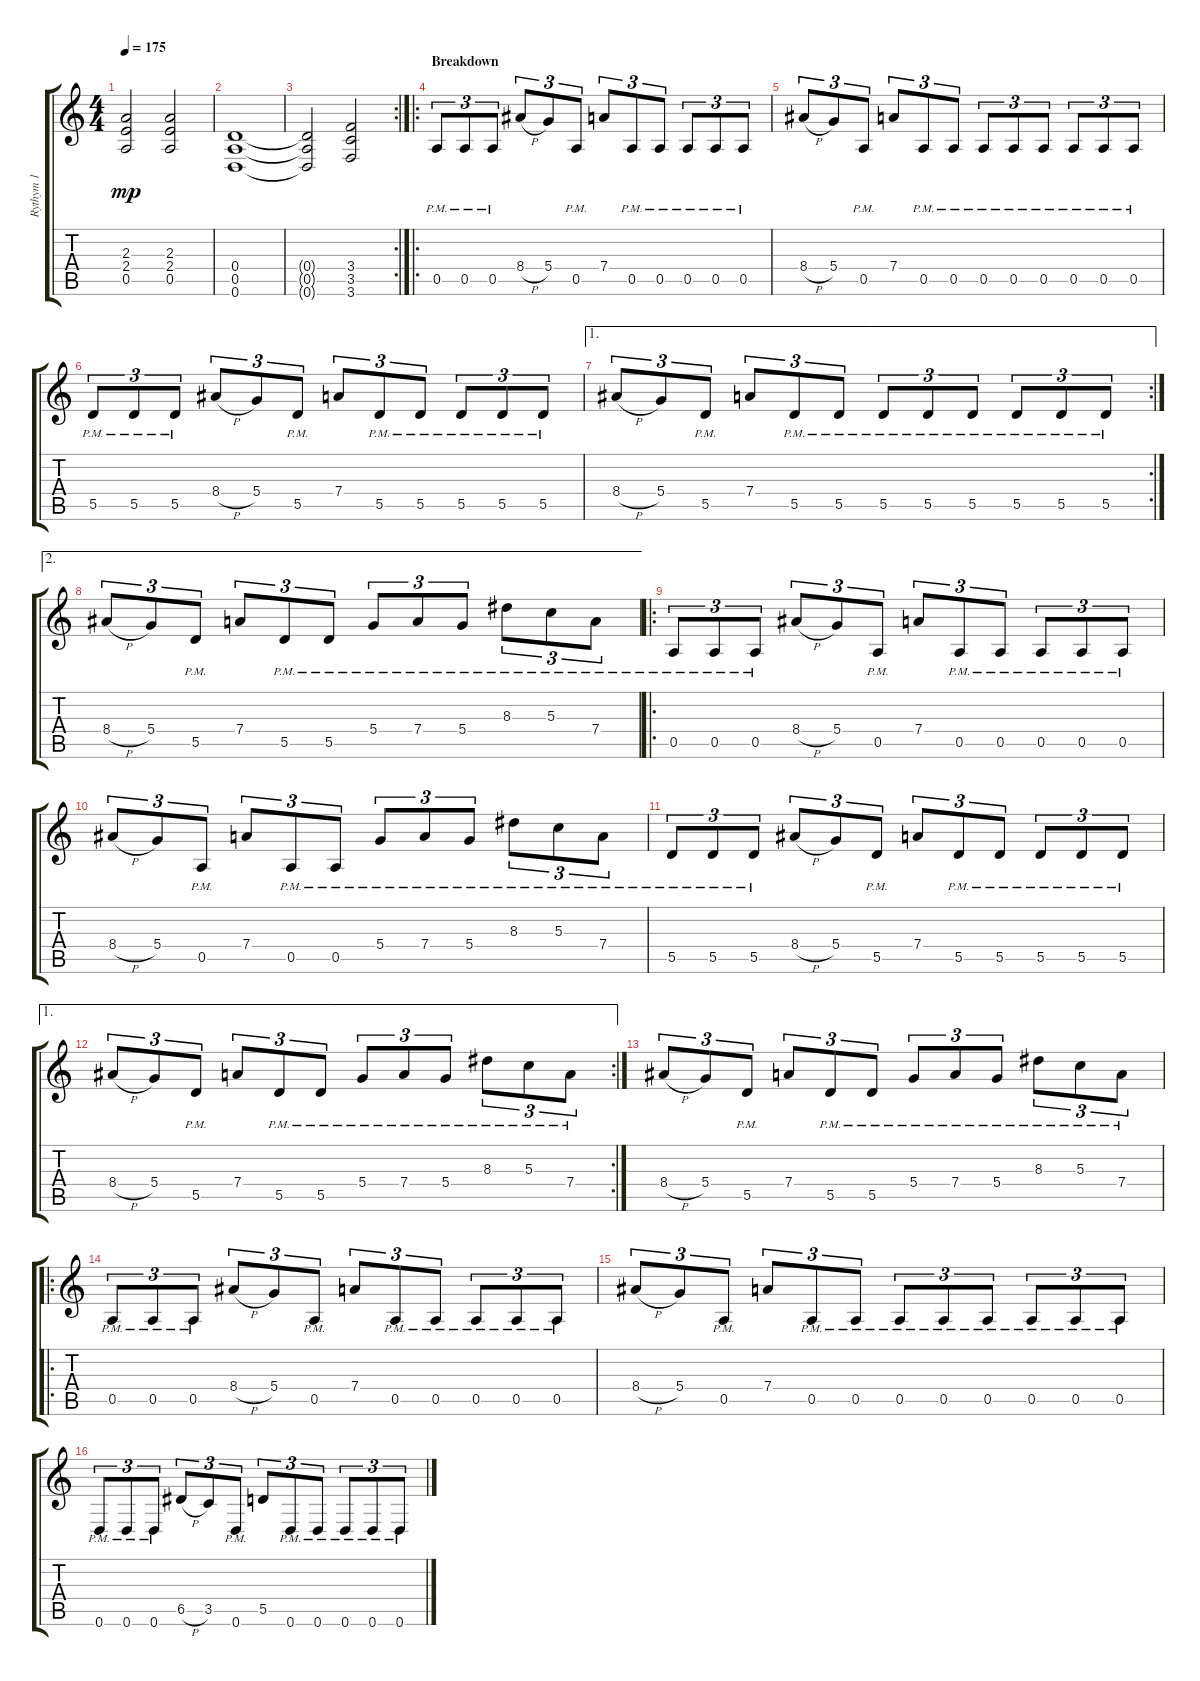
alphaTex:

\track ("Rythym 1" "Rythym 1") {instrument distortionguitar}
\staff {score tabs}
\tuning (E4 B3 G3 D3 A2 D2) {hide}
\ts (4 4)
\tempo 175
\clef g2
\ks c
(2.3{t} 2.4{t} 0.5{t}).2{dy mp} (2.3 2.4 0.5).2 |
(0.4 0.5 0.6).1 |
\rc 2
(0.4{t} 0.5{t} 0.6{t}).2 (3.4 3.5 3.6).2 |
\ro
\section ("" "Breakdown")
0.5{pm}.8{tu (3 2)} 0.5{pm}.8{tu (3 2)} 0.5{pm}.8{tu (3 2)} 8.4{h}.8{tu (3 2)} 5.4.8{tu (3 2)} 0.5{pm}.8{tu (3 2)} 7.4.8{tu (3 2)} 0.5{pm}.8{tu (3 2)} 0.5{pm}.8{tu (3 2)} 0.5{pm}.8{tu (3 2)} 0.5{pm}.8{tu (3 2)} 0.5{pm}.8{tu (3 2)} |
8.4{h}.8{tu (3 2)} 5.4.8{tu (3 2)} 0.5{pm}.8{tu (3 2)} 7.4.8{tu (3 2)} 0.5{pm}.8{tu (3 2)} 0.5{pm}.8{tu (3 2)} 0.5{pm}.8{tu (3 2)} 0.5{pm}.8{tu (3 2)} 0.5{pm}.8{tu (3 2)} 0.5{pm}.8{tu (3 2)} 0.5{pm}.8{tu (3 2)} 0.5{pm}.8{tu (3 2)} |
5.5{pm}.8{tu (3 2)} 5.5{pm}.8{tu (3 2)} 5.5{pm}.8{tu (3 2)} 8.4{h}.8{tu (3 2)} 5.4.8{tu (3 2)} 5.5{pm}.8{tu (3 2)} 7.4.8{tu (3 2)} 5.5{pm}.8{tu (3 2)} 5.5{pm}.8{tu (3 2)} 5.5{pm}.8{tu (3 2)} 5.5{pm}.8{tu (3 2)} 5.5{pm}.8{tu (3 2)} |
\ae 1
\rc 2
8.4{h}.8{tu (3 2)} 5.4.8{tu (3 2)} 5.5{pm}.8{tu (3 2)} 7.4.8{tu (3 2)} 5.5{pm}.8{tu (3 2)} 5.5{pm}.8{tu (3 2)} 5.5{pm}.8{tu (3 2)} 5.5{pm}.8{tu (3 2)} 5.5{pm}.8{tu (3 2)} 5.5{pm}.8{tu (3 2)} 5.5{pm}.8{tu (3 2)} 5.5{pm}.8{tu (3 2)} |
\ae 2
8.4{h}.8{tu (3 2)} 5.4.8{tu (3 2)} 5.5{pm}.8{tu (3 2)} 7.4.8{tu (3 2)} 5.5{pm}.8{tu (3 2)} 5.5{pm}.8{tu (3 2)} 5.4{pm}.8{tu (3 2)} 7.4{pm}.8{tu (3 2)} 5.4{pm}.8{tu (3 2)} 8.3{pm}.8{tu (3 2)} 5.3{pm}.8{tu (3 2)} 7.4{pm}.8{tu (3 2)} |
\ro
0.5{pm}.8{tu (3 2)} 0.5{pm}.8{tu (3 2)} 0.5{pm}.8{tu (3 2)} 8.4{h}.8{tu (3 2)} 5.4.8{tu (3 2)} 0.5{pm}.8{tu (3 2)} 7.4.8{tu (3 2)} 0.5{pm}.8{tu (3 2)} 0.5{pm}.8{tu (3 2)} 0.5{pm}.8{tu (3 2)} 0.5{pm}.8{tu (3 2)} 0.5{pm}.8{tu (3 2)} |
8.4{h}.8{tu (3 2)} 5.4.8{tu (3 2)} 0.5{pm}.8{tu (3 2)} 7.4.8{tu (3 2)} 0.5{pm}.8{tu (3 2)} 0.5{pm}.8{tu (3 2)} 5.4{pm}.8{tu (3 2)} 7.4{pm}.8{tu (3 2)} 5.4{pm}.8{tu (3 2)} 8.3{pm}.8{tu (3 2)} 5.3{pm}.8{tu (3 2)} 7.4{pm}.8{tu (3 2)} |
5.5{pm}.8{tu (3 2)} 5.5{pm}.8{tu (3 2)} 5.5{pm}.8{tu (3 2)} 8.4{h}.8{tu (3 2)} 5.4.8{tu (3 2)} 5.5{pm}.8{tu (3 2)} 7.4.8{tu (3 2)} 5.5{pm}.8{tu (3 2)} 5.5{pm}.8{tu (3 2)} 5.5{pm}.8{tu (3 2)} 5.5{pm}.8{tu (3 2)} 5.5{pm}.8{tu (3 2)} |
\ae 1
\rc 2
8.4{h}.8{tu (3 2)} 5.4.8{tu (3 2)} 5.5{pm}.8{tu (3 2)} 7.4.8{tu (3 2)} 5.5{pm}.8{tu (3 2)} 5.5{pm}.8{tu (3 2)} 5.4{pm}.8{tu (3 2)} 7.4{pm}.8{tu (3 2)} 5.4{pm}.8{tu (3 2)} 8.3{pm}.8{tu (3 2)} 5.3{pm}.8{tu (3 2)} 7.4{pm}.8{tu (3 2)} |
8.4{h}.8{tu (3 2)} 5.4.8{tu (3 2)} 5.5{pm}.8{tu (3 2)} 7.4.8{tu (3 2)} 5.5{pm}.8{tu (3 2)} 5.5{pm}.8{tu (3 2)} 5.4{pm}.8{tu (3 2)} 7.4{pm}.8{tu (3 2)} 5.4{pm}.8{tu (3 2)} 8.3{pm}.8{tu (3 2)} 5.3{pm}.8{tu (3 2)} 7.4{pm}.8{tu (3 2)} |
\ro
0.5{pm}.8{tu (3 2)} 0.5{pm}.8{tu (3 2)} 0.5{pm}.8{tu (3 2)} 8.4{h}.8{tu (3 2)} 5.4.8{tu (3 2)} 0.5{pm}.8{tu (3 2)} 7.4.8{tu (3 2)} 0.5{pm}.8{tu (3 2)} 0.5{pm}.8{tu (3 2)} 0.5{pm}.8{tu (3 2)} 0.5{pm}.8{tu (3 2)} 0.5{pm}.8{tu (3 2)} |
8.4{h}.8{tu (3 2)} 5.4.8{tu (3 2)} 0.5{pm}.8{tu (3 2)} 7.4.8{tu (3 2)} 0.5{pm}.8{tu (3 2)} 0.5{pm}.8{tu (3 2)} 0.5{pm}.8{tu (3 2)} 0.5{pm}.8{tu (3 2)} 0.5{pm}.8{tu (3 2)} 0.5{pm}.8{tu (3 2)} 0.5{pm}.8{tu (3 2)} 0.5{pm}.8{tu (3 2)} |
0.6{pm}.8{tu (3 2)} 0.6{pm}.8{tu (3 2)} 0.6{pm}.8{tu (3 2)} 6.5{h}.8{tu (3 2)} 3.5.8{tu (3 2)} 0.6{pm}.8{tu (3 2)} 5.5.8{tu (3 2)} 0.6{pm}.8{tu (3 2)} 0.6{pm}.8{tu (3 2)} 0.6{pm}.8{tu (3 2)} 0.6{pm}.8{tu (3 2)} 0.6{pm}.8{tu (3 2)}
